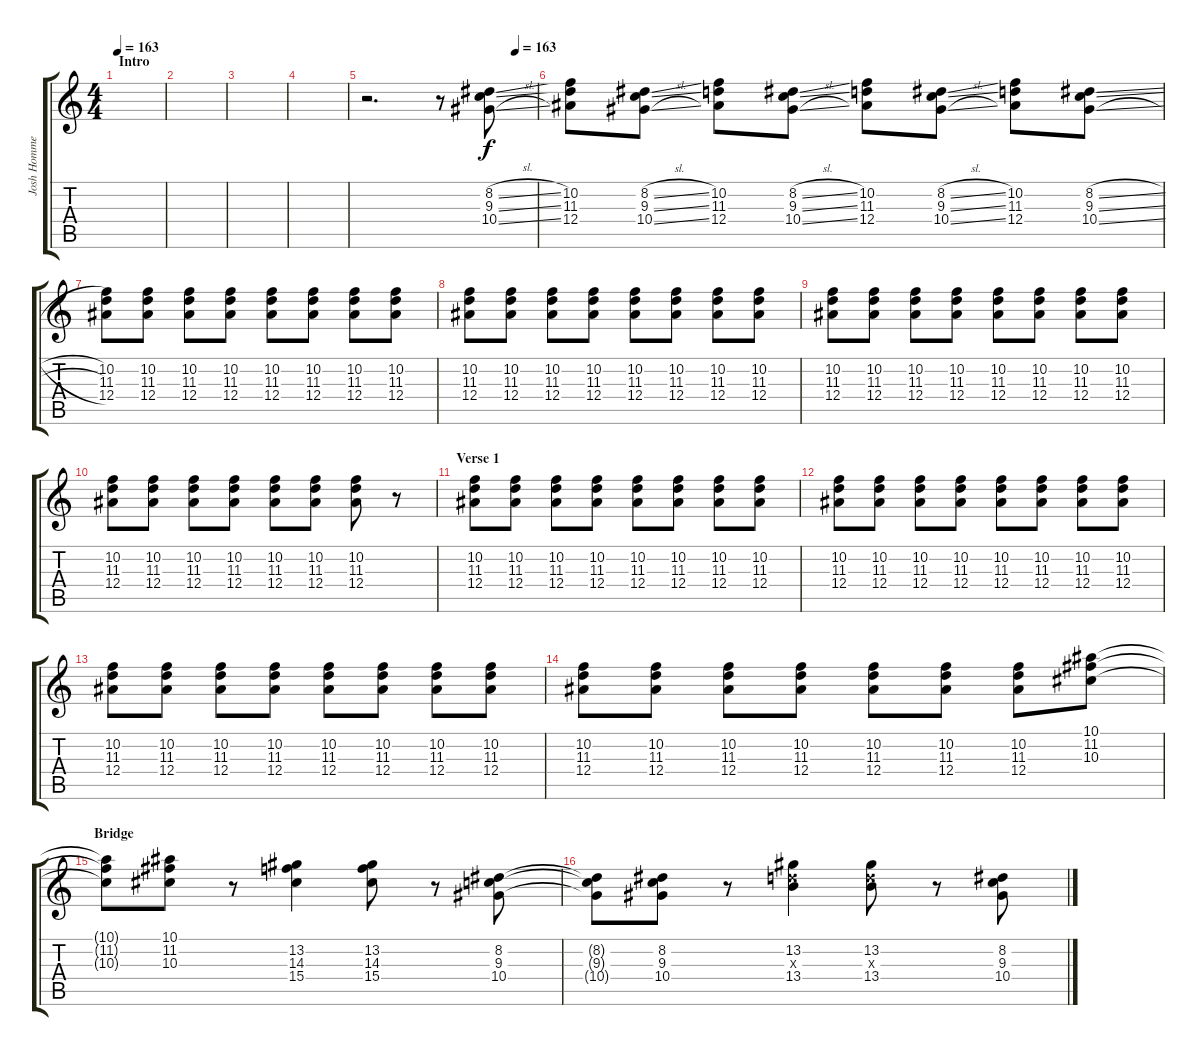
\track ("Josh Homme (Guitar 2)" "Josh Homme") {instrument overdrivenguitar}
\staff {score tabs}
\tuning (C4 G3 Eb3 Bb2 F2 C2) {hide}
\ts (4 4)
\section ("" "Intro")
\tempo 163
\tempo 157
\tempo 163
\clef g2
\ks c
|
|
|
|
\tempo (163 0.875)
r.2{d} r.8 (8.2{sl} 9.3{sl} 10.4{sl}).8 |
(10.2 11.3 12.4).8 (8.2{sl} 9.3{sl} 10.4{sl}).8 (10.2 11.3 12.4).8 (8.2{sl} 9.3{sl} 10.4{sl}).8 (10.2 11.3 12.4).8 (8.2{sl} 9.3{sl} 10.4{sl}).8 (10.2 11.3 12.4).8 (8.2{sl} 9.3{sl} 10.4{sl}).8 |
(10.2 11.3 12.4).8 (10.2 11.3 12.4).8 (10.2 11.3 12.4).8 (10.2 11.3 12.4).8 (10.2 11.3 12.4).8 (10.2 11.3 12.4).8 (10.2 11.3 12.4).8 (10.2 11.3 12.4).8 |
(10.2 11.3 12.4).8 (10.2 11.3 12.4).8 (10.2 11.3 12.4).8 (10.2 11.3 12.4).8 (10.2 11.3 12.4).8 (10.2 11.3 12.4).8 (10.2 11.3 12.4).8 (10.2 11.3 12.4).8 |
(10.2 11.3 12.4).8 (10.2 11.3 12.4).8 (10.2 11.3 12.4).8 (10.2 11.3 12.4).8 (10.2 11.3 12.4).8 (10.2 11.3 12.4).8 (10.2 11.3 12.4).8 (10.2 11.3 12.4).8 |
(10.2 11.3 12.4).8 (10.2 11.3 12.4).8 (10.2 11.3 12.4).8 (10.2 11.3 12.4).8 (10.2 11.3 12.4).8 (10.2 11.3 12.4).8 (10.2 11.3 12.4).8 r.8 |
\section ("" "Verse 1")
(10.2 11.3 12.4).8 (10.2 11.3 12.4).8 (10.2 11.3 12.4).8 (10.2 11.3 12.4).8 (10.2 11.3 12.4).8 (10.2 11.3 12.4).8 (10.2 11.3 12.4).8 (10.2 11.3 12.4).8 |
(10.2 11.3 12.4).8 (10.2 11.3 12.4).8 (10.2 11.3 12.4).8 (10.2 11.3 12.4).8 (10.2 11.3 12.4).8 (10.2 11.3 12.4).8 (10.2 11.3 12.4).8 (10.2 11.3 12.4).8 |
(10.2 11.3 12.4).8 (10.2 11.3 12.4).8 (10.2 11.3 12.4).8 (10.2 11.3 12.4).8 (10.2 11.3 12.4).8 (10.2 11.3 12.4).8 (10.2 11.3 12.4).8 (10.2 11.3 12.4).8 |
(10.2 11.3 12.4).8 (10.2 11.3 12.4).8 (10.2 11.3 12.4).8 (10.2 11.3 12.4).8 (10.2 11.3 12.4).8 (10.2 11.3 12.4).8 (10.2 11.3 12.4).8 (10.1 11.2 10.3).8 |
\section ("" "Bridge")
(10.1{t} 11.2{t} 10.3{t}).8 (10.1 11.2 10.3).8 r.8 (13.2 14.3 15.4).4 (13.2 14.3 15.4).8 r.8 (8.2 9.3 10.4).8 |
(8.2{t} 9.3{t} 10.4{t}).8 (8.2 9.3 10.4).8 r.8 (13.2 11.3{x} 13.4).4 (13.2 11.3{x} 13.4).8 r.8 (8.2{sl} 9.3{sl} 10.4{sl}).8
